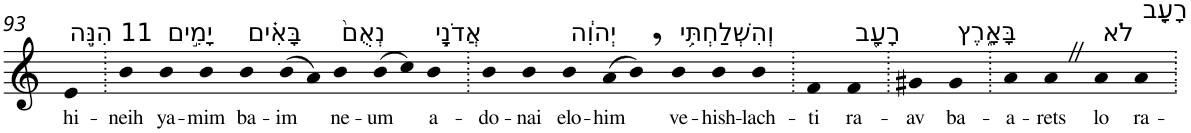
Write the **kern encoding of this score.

**kern	**text
*part1	*part1
*staff1	*staff1
*I"Piano	*
*I'Pno	*
!!LO:PB:g=z
*clefG2	*
*k[]	*
=93	=93
!LO:TX:a:t=11 הִנֵּ֣ה	!
!	!LO:LY:b
4e	hi-
=94.	=94.
!	!LO:LY:b
4b	-neih
!LO:TX:a:t=יָמִ֣ים	!
!	!LO:LY:b
4b	ya-
!	!LO:LY:b
4b	-mim
!LO:TX:a:t=בָּאִ֗ים	!
!	!LO:LY:b
4b	ba-
!	!LO:LY:b
(>8b	-im
8a)	.
!LO:TX:a:t=נְאֻם֙	!
!	!LO:LY:b
4b	ne-
!	!LO:LY:b
(>8b	-um
8cc)	.
!LO:TX:a:t=אֲדֹנָ֣י	!
!	!LO:LY:b
4b	a-
=95.	=95.
!	!LO:LY:b
4b	-do-
!	!LO:LY:b
4b	-nai
!LO:TX:a:t=יְהוִ֔ה	!
!	!LO:LY:b
4b	elo-
!	!LO:LY:b
(>8a	-him
8b,)	.
!LO:TX:a:t=וְהִשְׁלַחְתִּ֥י	!
!	!LO:LY:b
4b	ve-
!	!LO:LY:b
4b	-hish-
!	!LO:LY:b
4b	-lach-
=96.	=96.
!	!LO:LY:b
4f	-ti
!LO:TX:a:t=רָעָ֖ב	!
!	!LO:LY:b
4f	ra-
=97.	=97.
!	!LO:LY:b
4g#X	-av
!LO:TX:a:t=בָּאָ֑רֶץ	!
!	!LO:LY:b
4g#	ba-
=98.	=98.
!	!LO:LY:b
4a	-a-
!	!LO:LY:b
4aZ	-rets
!LO:TX:a:t=לֹא	!
!	!LO:LY:b
4a	lo
!LO:TX:a:t=רָעָ֤ב	!
!	!LO:LY:b
4a	ra-
=.	=.
*-	*-
